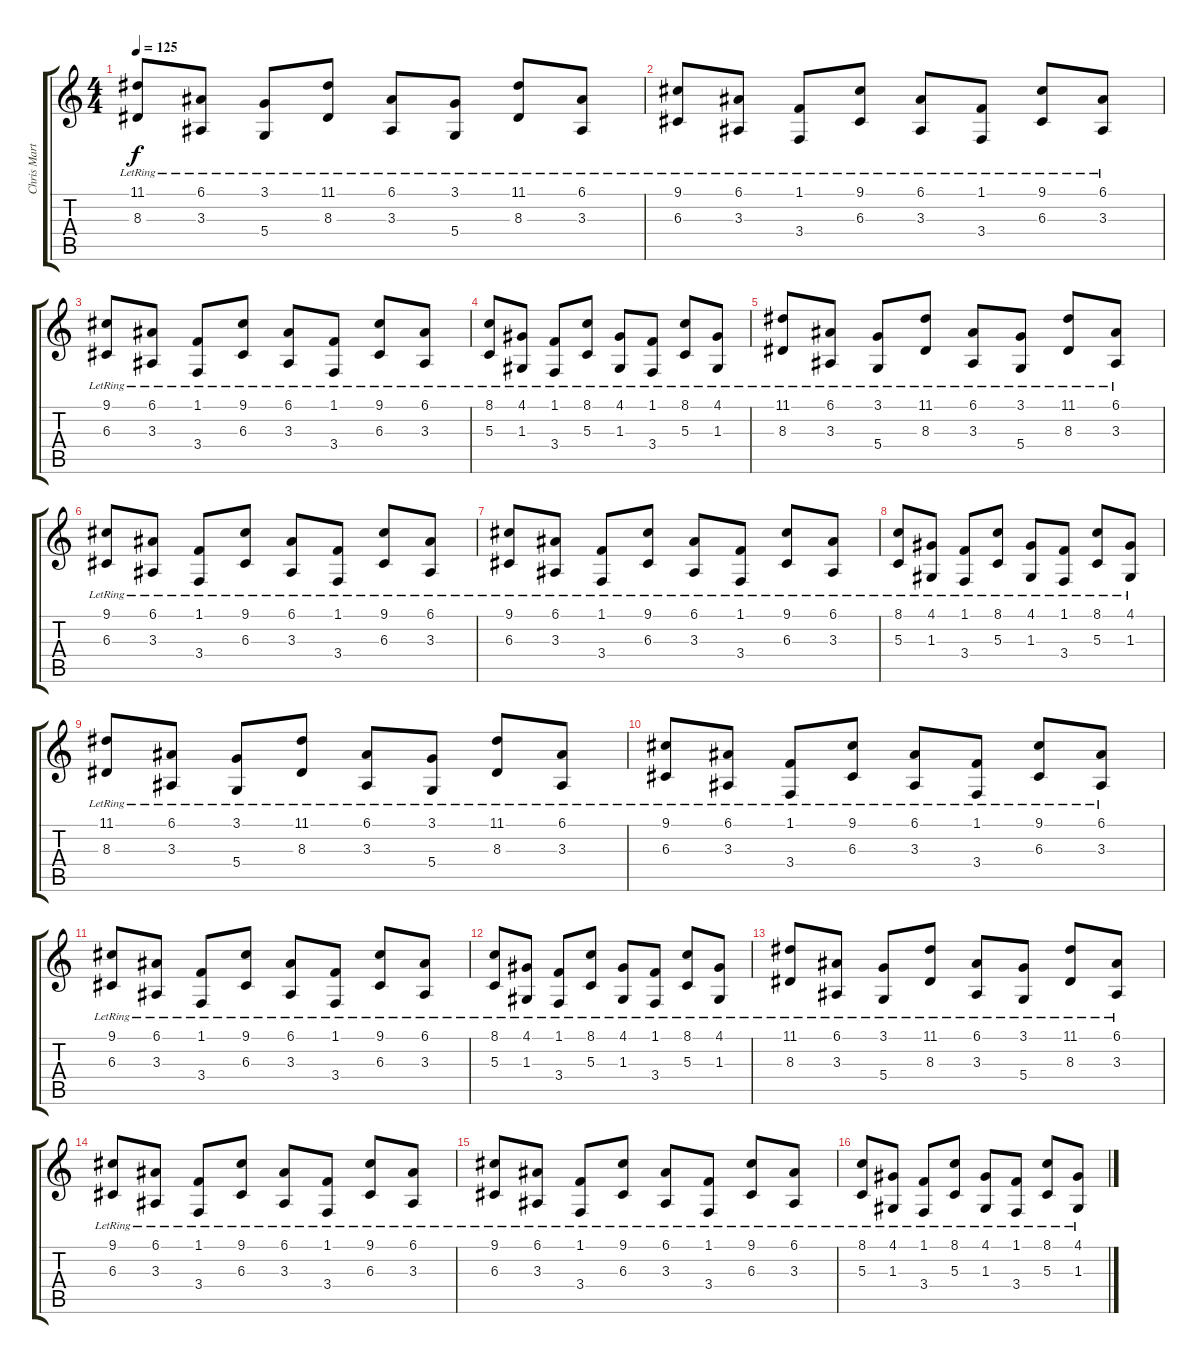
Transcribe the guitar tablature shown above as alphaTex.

\track ("Chris Martin" "Chris Mart") {instrument acousticgrandpiano}
\staff {score tabs}
\tuning (E4 B3 G3 D3 A2 E2) {hide}
\ts (4 4)
\tempo 125
\clef g2
\ks c
(11.1{lr} 8.3{lr}).8{dy f} (6.1{lr} 3.3{lr}).8 (3.1{lr} 5.4{lr}).8 (11.1{lr} 8.3{lr}).8 (6.1{lr} 3.3{lr}).8 (3.1{lr} 5.4{lr}).8 (11.1{lr} 8.3{lr}).8 (6.1{lr} 3.3{lr}).8 |
(9.1{lr} 6.3{lr}).8 (6.1{lr} 3.3{lr}).8 (1.1{lr} 3.4{lr}).8 (9.1{lr} 6.3{lr}).8 (6.1{lr} 3.3{lr}).8 (1.1{lr} 3.4{lr}).8 (9.1{lr} 6.3{lr}).8 (6.1{lr} 3.3{lr}).8 |
(9.1{lr} 6.3{lr}).8 (6.1{lr} 3.3{lr}).8 (1.1{lr} 3.4{lr}).8 (9.1{lr} 6.3{lr}).8 (6.1{lr} 3.3{lr}).8 (1.1{lr} 3.4{lr}).8 (9.1{lr} 6.3{lr}).8 (6.1{lr} 3.3{lr}).8 |
(8.1{lr} 5.3{lr}).8 (4.1{lr} 1.3{lr}).8 (1.1{lr} 3.4{lr}).8 (8.1{lr} 5.3{lr}).8 (4.1{lr} 1.3{lr}).8 (1.1{lr} 3.4{lr}).8 (8.1{lr} 5.3{lr}).8 (4.1{lr} 1.3{lr}).8 |
(11.1{lr} 8.3{lr}).8 (6.1{lr} 3.3{lr}).8 (3.1{lr} 5.4{lr}).8 (11.1{lr} 8.3{lr}).8 (6.1{lr} 3.3{lr}).8 (3.1{lr} 5.4{lr}).8 (11.1{lr} 8.3{lr}).8 (6.1{lr} 3.3{lr}).8 |
(9.1{lr} 6.3{lr}).8 (6.1{lr} 3.3{lr}).8 (1.1{lr} 3.4{lr}).8 (9.1{lr} 6.3{lr}).8 (6.1{lr} 3.3{lr}).8 (1.1{lr} 3.4{lr}).8 (9.1{lr} 6.3{lr}).8 (6.1{lr} 3.3{lr}).8 |
(9.1{lr} 6.3{lr}).8 (6.1{lr} 3.3{lr}).8 (1.1{lr} 3.4{lr}).8 (9.1{lr} 6.3{lr}).8 (6.1{lr} 3.3{lr}).8 (1.1{lr} 3.4{lr}).8 (9.1{lr} 6.3{lr}).8 (6.1{lr} 3.3{lr}).8 |
(8.1{lr} 5.3{lr}).8 (4.1{lr} 1.3{lr}).8 (1.1{lr} 3.4{lr}).8 (8.1{lr} 5.3{lr}).8 (4.1{lr} 1.3{lr}).8 (1.1{lr} 3.4{lr}).8 (8.1{lr} 5.3{lr}).8 (4.1{lr} 1.3{lr}).8 |
(11.1{lr} 8.3{lr}).8 (6.1{lr} 3.3{lr}).8 (3.1{lr} 5.4{lr}).8 (11.1{lr} 8.3{lr}).8 (6.1{lr} 3.3{lr}).8 (3.1{lr} 5.4{lr}).8 (11.1{lr} 8.3{lr}).8 (6.1{lr} 3.3{lr}).8 |
(9.1{lr} 6.3{lr}).8 (6.1{lr} 3.3{lr}).8 (1.1{lr} 3.4{lr}).8 (9.1{lr} 6.3{lr}).8 (6.1{lr} 3.3{lr}).8 (1.1{lr} 3.4{lr}).8 (9.1{lr} 6.3{lr}).8 (6.1{lr} 3.3{lr}).8 |
(9.1{lr} 6.3{lr}).8 (6.1{lr} 3.3{lr}).8 (1.1{lr} 3.4{lr}).8 (9.1{lr} 6.3{lr}).8 (6.1{lr} 3.3{lr}).8 (1.1{lr} 3.4{lr}).8 (9.1{lr} 6.3{lr}).8 (6.1{lr} 3.3{lr}).8 |
(8.1{lr} 5.3{lr}).8 (4.1{lr} 1.3{lr}).8 (1.1{lr} 3.4{lr}).8 (8.1{lr} 5.3{lr}).8 (4.1{lr} 1.3{lr}).8 (1.1{lr} 3.4{lr}).8 (8.1{lr} 5.3{lr}).8 (4.1{lr} 1.3{lr}).8 |
(11.1{lr} 8.3{lr}).8 (6.1{lr} 3.3{lr}).8 (3.1{lr} 5.4{lr}).8 (11.1{lr} 8.3{lr}).8 (6.1{lr} 3.3{lr}).8 (3.1{lr} 5.4{lr}).8 (11.1{lr} 8.3{lr}).8 (6.1{lr} 3.3{lr}).8 |
(9.1{lr} 6.3{lr}).8 (6.1{lr} 3.3{lr}).8 (1.1{lr} 3.4{lr}).8 (9.1{lr} 6.3{lr}).8 (6.1{lr} 3.3{lr}).8 (1.1{lr} 3.4{lr}).8 (9.1{lr} 6.3{lr}).8 (6.1{lr} 3.3{lr}).8 |
(9.1{lr} 6.3{lr}).8 (6.1{lr} 3.3{lr}).8 (1.1{lr} 3.4{lr}).8 (9.1{lr} 6.3{lr}).8 (6.1{lr} 3.3{lr}).8 (1.1{lr} 3.4{lr}).8 (9.1{lr} 6.3{lr}).8 (6.1{lr} 3.3{lr}).8 |
(8.1{lr} 5.3{lr}).8 (4.1{lr} 1.3{lr}).8 (1.1{lr} 3.4{lr}).8 (8.1{lr} 5.3{lr}).8 (4.1{lr} 1.3{lr}).8 (1.1{lr} 3.4{lr}).8 (8.1{lr} 5.3{lr}).8 (4.1{lr} 1.3{lr}).8
